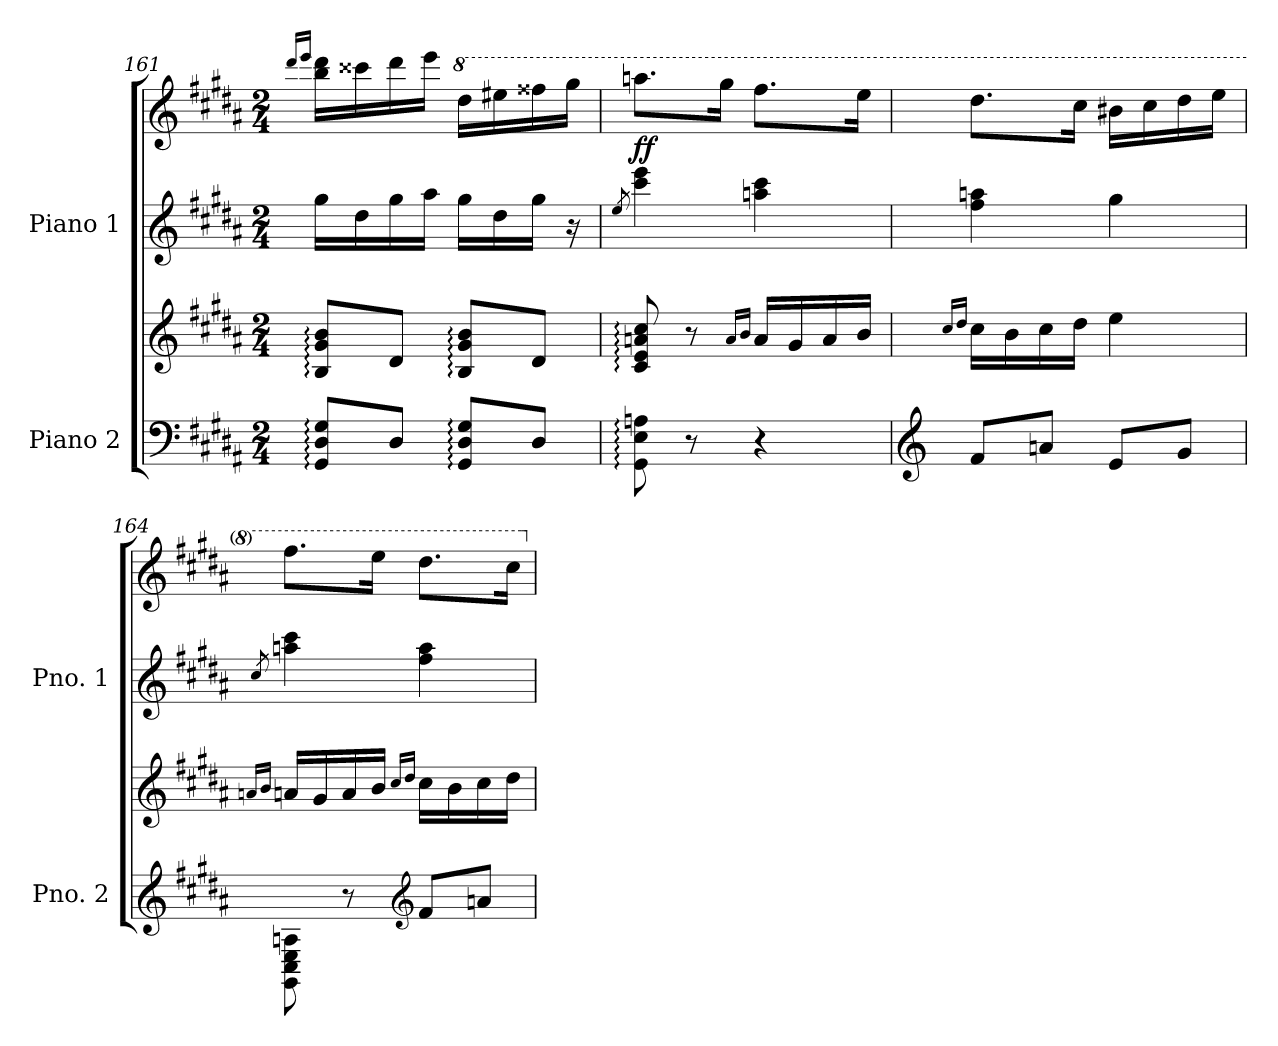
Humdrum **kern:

**kern	**kern	**kern	**kern	**dynam
*part2	*part2	*part1	*part1	*part1
*staff4	*staff3	*staff2	*staff1	*staff1/2
*I"Piano 2	*	*I"Piano 1	*	*
*I'Pno. 2	*	*I'Pno. 1	*	*
*clefF4	*clefG2	*clefG2	*clefG2	*
*k[f#c#g#d#a#]	*k[f#c#g#d#a#]	*k[f#c#g#d#a#]	*k[f#c#g#d#a#]	*
*M2/4	*M2/4	*M2/4	*M2/4	*
=161	=161	=161	=161	=161
.	.	.	16qddd#/LL	.
.	.	.	16qeee/JJ	.
8GG#/: 8D#/: 8G#/:L	8B/: 8g#/: 8b/:L	16gg#\LL	16bb\ 16ddd#\LL	.
.	.	16dd#\	16ccc##X\	.
8D#/J	8d#/J	16gg#\	16ddd#\	.
.	.	16aa#\JJ	16eee\JJ	.
*	*	*	*8va	*
8GG#/: 8D#/: 8G#/:L	8B/: 8g#/: 8b/:L	16gg#\LL	16ddd#\LL	.
.	.	16dd#\	16eee#X\	.
8D#/J	8d#/J	16gg#\JJ	16fff##X\	.
.	.	16r	16ggg#\JJ	.
=162	=162	=162	=162	=162
.	.	8qee/	.	.
!	!	!	!	!LO:DY:b
8GG#\: 8E\: 8An\:	8c#/: 8e/: 8an/: 8cc#/:	4ccc#\ 4eee\	8.aaan\L	ff
8r	8r	.	.	.
.	.	.	16ggg#\Jk	.
.	16qa/LL	.	.	.
.	16qb/JJ	.	.	.
4r	16a/LL	4aan\ 4ccc#\	8.fff#\L	.
.	16g#/	.	.	.
.	16a/	.	.	.
.	16b/JJ	.	16eee\Jk	.
=163	=163	=163	=163	=163
*clefG2	*	*	*	*
.	16qcc#/LL	.	.	.
.	16qdd#/JJ	.	.	.
8f#/L	16cc#\LL	4ff#\ 4aan\	8.ddd#\L	.
.	16b\	.	.	.
8an/J	16cc#\	.	.	.
.	16dd#\JJ	.	16ccc#\Jk	.
8e/L	4ee\	4gg#\	16bb#X\LL	.
.	.	.	16ccc#\	.
8g#/J	.	.	16ddd#\	.
.	.	.	16eee\JJ	.
!!LO:LB:g=z
=164	=164	=164	=164	=164
.	16qan/LL	.	.	.
.	16qb/JJ	8qcc#/	.	.
8GG#\ 8C#\ 8E\ 8An\	16a/LL	4aan\ 4ccc#\	8.fff#\L	.
.	16g#/	.	.	.
8r	16a/	.	.	.
.	16b/JJ	.	16eee\Jk	.
*clefG2	*	*	*	*
.	16qcc#/LL	.	.	.
.	16qdd#/JJ	.	.	.
8f#/L	16cc#\LL	4ff#\ 4aa\	8.ddd#\L	.
.	16b\	.	.	.
8an/J	16cc#\	.	.	.
.	16dd#\JJ	.	16ccc#\Jk	.
*	*	*	*X8va	*
=	=	=	=	=
*-	*-	*-	*-	*-
